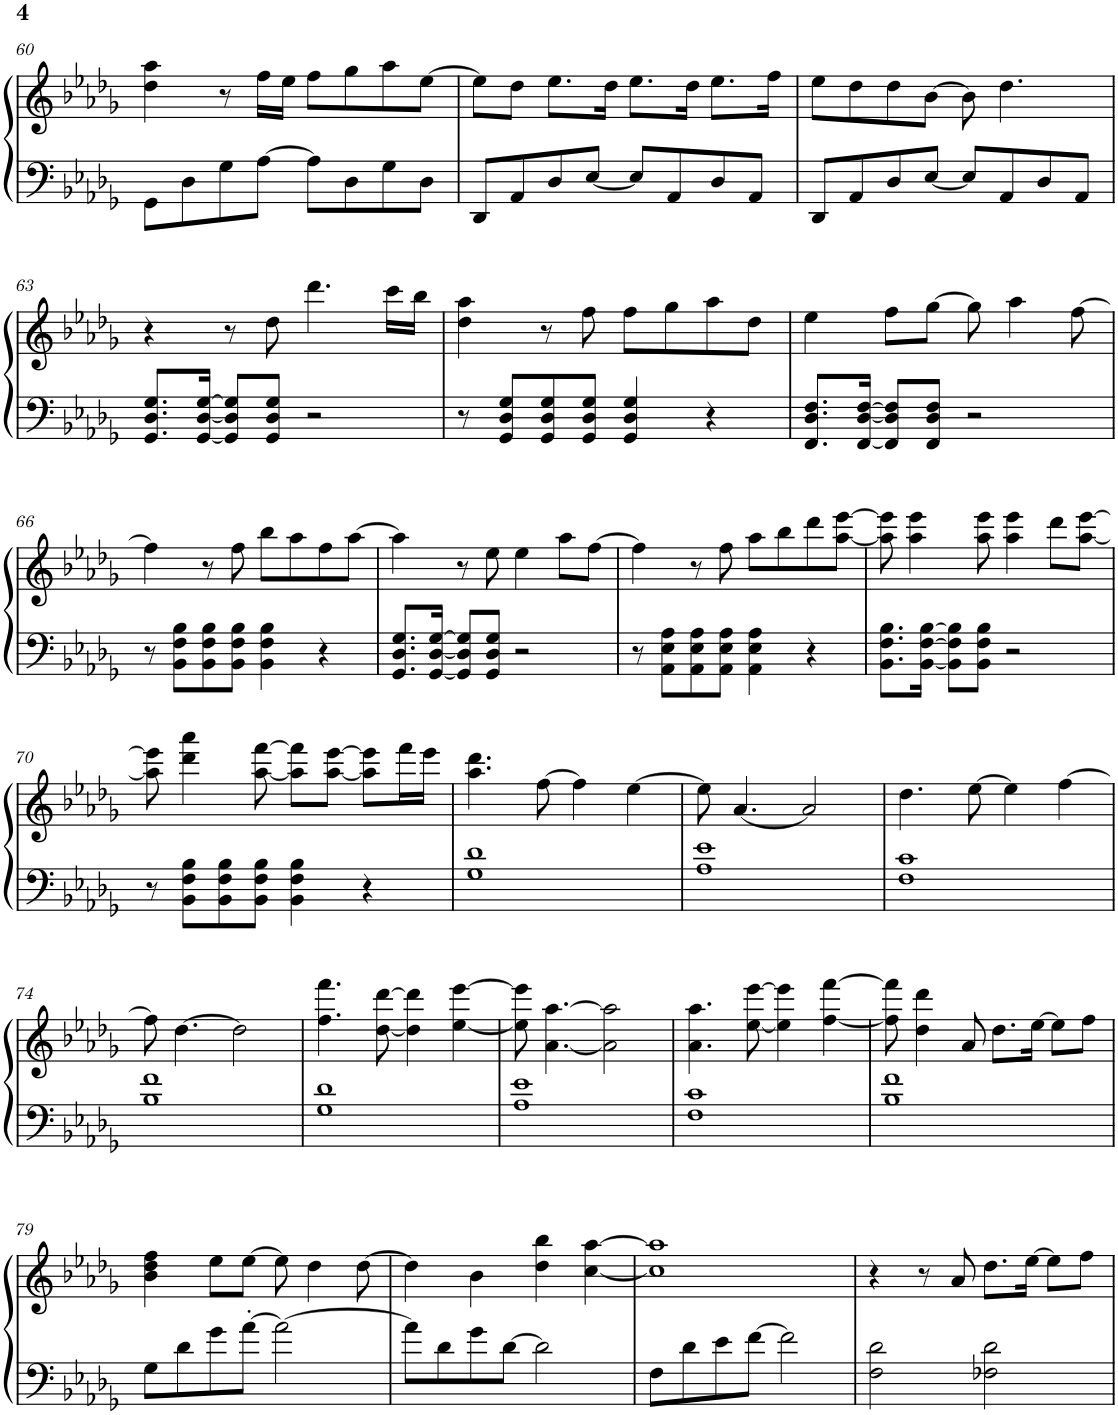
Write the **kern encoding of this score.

**kern	**kern
*part1	*part1
*staff2	*staff1
*I"Piano	*
*I'Pno.	*
!!LO:PB:g=z
*clefF4	*clefG2
*k[b-e-a-d-g-]	*k[b-e-a-d-g-]
*M4/4	*M4/4
=60	=60
8GG-\L	4dd-\ 4aa-\
8D-\	.
8G-\	8r
[8A-\J	16ff\LL
.	16ee-\JJ
8A-\L]	8ff\L
8D-\	8gg-\
8G-\	8aa-\
8D-\J	[8ee-\J
=61	=61
8DD-/L	8ee-\L]
8AA-/	8dd-\J
8D-/	8.ee-\L
[8E-/J	.
.	16dd-\Jk
8E-/L]	8.ee-\L
8AA-/	.
.	16dd-\Jk
8D-/	8.ee-\L
8AA-/J	.
.	16ff\Jk
=62	=62
8DD-/L	8ee-\L
8AA-/	8dd-\
8D-/	8dd-\
[8E-/J	[8b-\J
8E-/L]	8b-\]
8AA-/	4.dd-\
8D-/	.
8AA-/J	.
!!LO:LB:g=z
=63	=63
8.GG-/ 8.D-/ 8.G-/L	4r
[16GG-/ [16D-/ [16G-/Jk	.
8GG-/] 8D-/] 8G-/]L	8r
8GG-/ 8D-/ 8G-/J	8dd-\
2r	4.ddd-\
.	16ccc\LL
.	16bb-\JJ
=64	=64
8r	4dd-\ 4aa-\
8GG-/ 8D-/ 8G-/L	.
8GG-/ 8D-/ 8G-/	8r
8GG-/ 8D-/ 8G-/J	8ff\
4GG-/ 4D-/ 4G-/	8ff\L
.	8gg-\
4r	8aa-\
.	8dd-\J
=65	=65
8.FF/ 8.D-/ 8.F/L	4ee-\
[16FF/ [16D-/ [16F/Jk	.
8FF/] 8D-/] 8F/]L	8ff\L
8FF/ 8D-/ 8F/J	[8gg-\J
2r	8gg-\]
.	4aa-\
.	[8ff\
!!LO:LB:g=z
=66	=66
8r	4ff\]
8BB-\ 8F\ 8B-\L	.
8BB-\ 8F\ 8B-\	8r
8BB-\ 8F\ 8B-\J	8ff\
4BB-\ 4F\ 4B-\	8bb-\L
.	8aa-\
4r	8ff\
.	[8aa-\J
=67	=67
8.GG-/ 8.D-/ 8.G-/L	4aa-\]
[16GG-/ [16D-/ [16G-/Jk	.
8GG-/] 8D-/] 8G-/]L	8r
8GG-/ 8D-/ 8G-/J	8ee-\
2r	4ee-\
.	8aa-\L
.	[8ff\J
=68	=68
8r	4ff\]
8AA-\ 8E-\ 8A-\L	.
8AA-\ 8E-\ 8A-\	8r
8AA-\ 8E-\ 8A-\J	8ff\
4AA-\ 4E-\ 4A-\	8aa-\L
.	8bb-\
4r	8ddd-\
.	[8aa-\ [8eee-\J
=69	=69
8.BB-\ 8.F\ 8.B-\L	8aa-\] 8eee-\]
.	4aa-\ 4eee-\
[16BB-\ [16F\ [16B-\Jk	.
8BB-\] 8F\] 8B-\]L	.
8BB-\ 8F\ 8B-\J	8aa-\ 8eee-\
2r	4aa-\ 4eee-\
.	8ddd-\L
.	[8aa-\ [8eee-\J
!!LO:LB:g=z
=70	=70
8r	8aa-\] 8eee-\]
8BB-\ 8F\ 8B-\L	4ddd-\ 4aaa-\
8BB-\ 8F\ 8B-\	.
8BB-\ 8F\ 8B-\J	[8aa-\ [8fff\
4BB-\ 4F\ 4B-\	8aa-\] 8fff\]L
.	[8aa-\ [8eee-\J
4r	8aa-\] 8eee-\]L
.	16fff\L
.	16eee-\JJ
=71	=71
1G- 1d-	4.aa-\ 4.ddd-\
.	[8ff\
.	4ff\]
.	[4ee-\
=72	=72
1A- 1e-	8ee-\]
.	[4.a-/
.	2a-/]
=73	=73
1F 1c	4.dd-\
.	[8ee-\
.	4ee-\]
.	[4ff\
!!LO:LB:g=z
=74	=74
1B- 1f	8ff\]
.	[4.dd-\
.	2dd-\]
=75	=75
1G- 1d-	4.ff\ 4.fff\
.	[8dd-\ [8ddd-\
.	4dd-\] 4ddd-\]
.	[4ee-\ [4eee-\
=76	=76
1A- 1e-	8ee-\] 8eee-\]
.	[4.a-\ [4.aa-\
.	2a-\] 2aa-\]
=77	=77
1F 1c	4.a-\ 4.aa-\
.	[8ee-\ [8eee-\
.	4ee-\] 4eee-\]
.	[4ff\ [4fff\
=78	=78
1B- 1f	8ff\] 8fff\]
.	4dd-\ 4ddd-\
.	8a-/
.	8.dd-\L
.	[16ee-\Jk
.	8ee-\L]
.	8ff\J
!!LO:LB:g=z
=79	=79
8G-\L	4b-\ 4dd-\ 4ff\
8d-\	.
8g-\	8ee-\L
[8a-'\J	[8ee-\J
2a-\_	8ee-\]
.	4dd-\
.	[8dd-\
=80	=80
8a-\L]	4dd-\]
8d-\	.
8g-\	4b-\
[8d-\J	.
2d-\]	4dd-\ 4bb-\
.	[4cc\ [4aa-\
=81	=81
8F\L	1cc] 1aa-]
8d-\	.
8e-\	.
[8f\J	.
2f\]	.
=82	=82
2F\ 2d-\	4r
.	8r
.	8a-/
2F-X\ 2d-\	8.dd-\L
.	[16ee-\Jk
.	8ee-\L]
.	8ff\J
=	=
*-	*-
